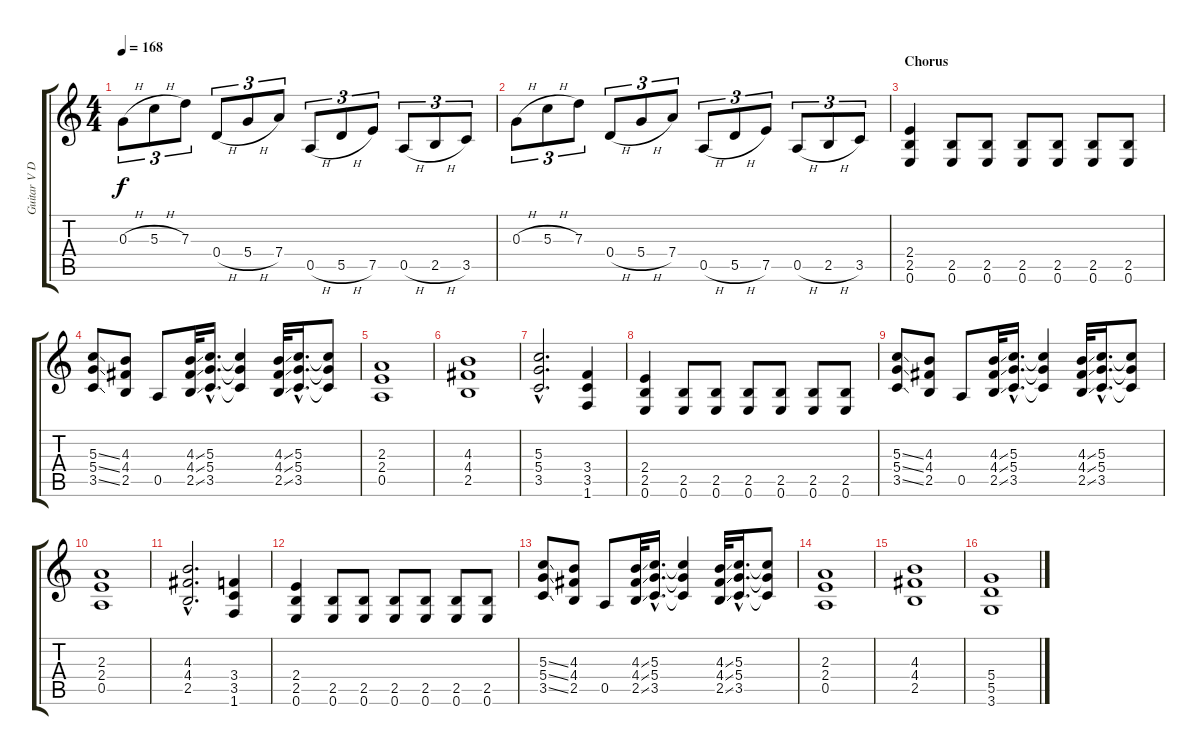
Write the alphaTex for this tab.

\track ("Guitar V Distortion" "Guitar V D") {instrument distortionguitar}
\staff {score tabs}
\tuning (E4 B3 G3 D3 A2 E2) {hide}
\ts (4 4)
\tempo 168
\clef g2
\ks c
0.3{h}.8{tu (3 2) dy f} 5.3{h}.8{tu (3 2)} 7.3.8{tu (3 2)} 0.4{h}.8{tu (3 2)} 5.4{h}.8{tu (3 2)} 7.4.8{tu (3 2)} 0.5{h}.8{tu (3 2)} 5.5{h}.8{tu (3 2)} 7.5.8{tu (3 2)} 0.5{h}.8{tu (3 2)} 2.5{h}.8{tu (3 2)} 3.5.8{tu (3 2)} |
0.3{h}.8{tu (3 2)} 5.3{h}.8{tu (3 2)} 7.3.8{tu (3 2)} 0.4{h}.8{tu (3 2)} 5.4{h}.8{tu (3 2)} 7.4.8{tu (3 2)} 0.5{h}.8{tu (3 2)} 5.5{h}.8{tu (3 2)} 7.5.8{tu (3 2)} 0.5{h}.8{tu (3 2)} 2.5{h}.8{tu (3 2)} 3.5.8{tu (3 2)} |
\section ("" "Chorus")
(2.4 2.5 0.6).4 (2.5 0.6).8 (2.5 0.6).8 (2.5 0.6).8 (2.5 0.6).8 (2.5 0.6).8 (2.5 0.6).8 |
(5.3{ss} 5.4{ss} 3.5{ss}).8 (4.3 4.4 2.5).8 0.5.8 (4.3{ss} 4.4{ss} 2.5{ss}).32 (5.3{hac} 5.4{hac} 3.5{hac}).16{d} (5.3{t} 5.4{t} 3.5{t}).4 (4.3{ss} 4.4{ss} 2.5{ss}).32 (5.3{hac} 5.4{hac} 3.5{hac}).16{d} (5.3{t} 5.4{t} 3.5{t}).8 |
(2.3 2.4 0.5).1 |
(4.3 4.4 2.5).1 |
(5.3{hac} 5.4{hac} 3.5{hac}).2{d} (3.4 3.5 1.6).4 |
(2.4 2.5 0.6).4 (2.5 0.6).8 (2.5 0.6).8 (2.5 0.6).8 (2.5 0.6).8 (2.5 0.6).8 (2.5 0.6).8 |
(5.3{ss} 5.4{ss} 3.5{ss}).8 (4.3 4.4 2.5).8 0.5.8 (4.3{ss} 4.4{ss} 2.5{ss}).32 (5.3{hac} 5.4{hac} 3.5{hac}).16{d} (5.3{t} 5.4{t} 3.5{t}).4 (4.3{ss} 4.4{ss} 2.5{ss}).32 (5.3{hac} 5.4{hac} 3.5{hac}).16{d} (5.3{t} 5.4{t} 3.5{t}).8 |
(2.3 2.4 0.5).1 |
(4.3{hac} 4.4{hac} 2.5{hac}).2{d} (3.4 3.5 1.6).4 |
(2.4 2.5 0.6).4 (2.5 0.6).8 (2.5 0.6).8 (2.5 0.6).8 (2.5 0.6).8 (2.5 0.6).8 (2.5 0.6).8 |
(5.3{ss} 5.4{ss} 3.5{ss}).8 (4.3 4.4 2.5).8 0.5.8 (4.3{ss} 4.4{ss} 2.5{ss}).32 (5.3{hac} 5.4{hac} 3.5{hac}).16{d} (5.3{t} 5.4{t} 3.5{t}).4 (4.3{ss} 4.4{ss} 2.5{ss}).32 (5.3{hac} 5.4{hac} 3.5{hac}).16{d} (5.3{t} 5.4{t} 3.5{t}).8 |
(2.3 2.4 0.5).1 |
(4.3 4.4 2.5).1 |
(5.4 5.5 3.6).1
